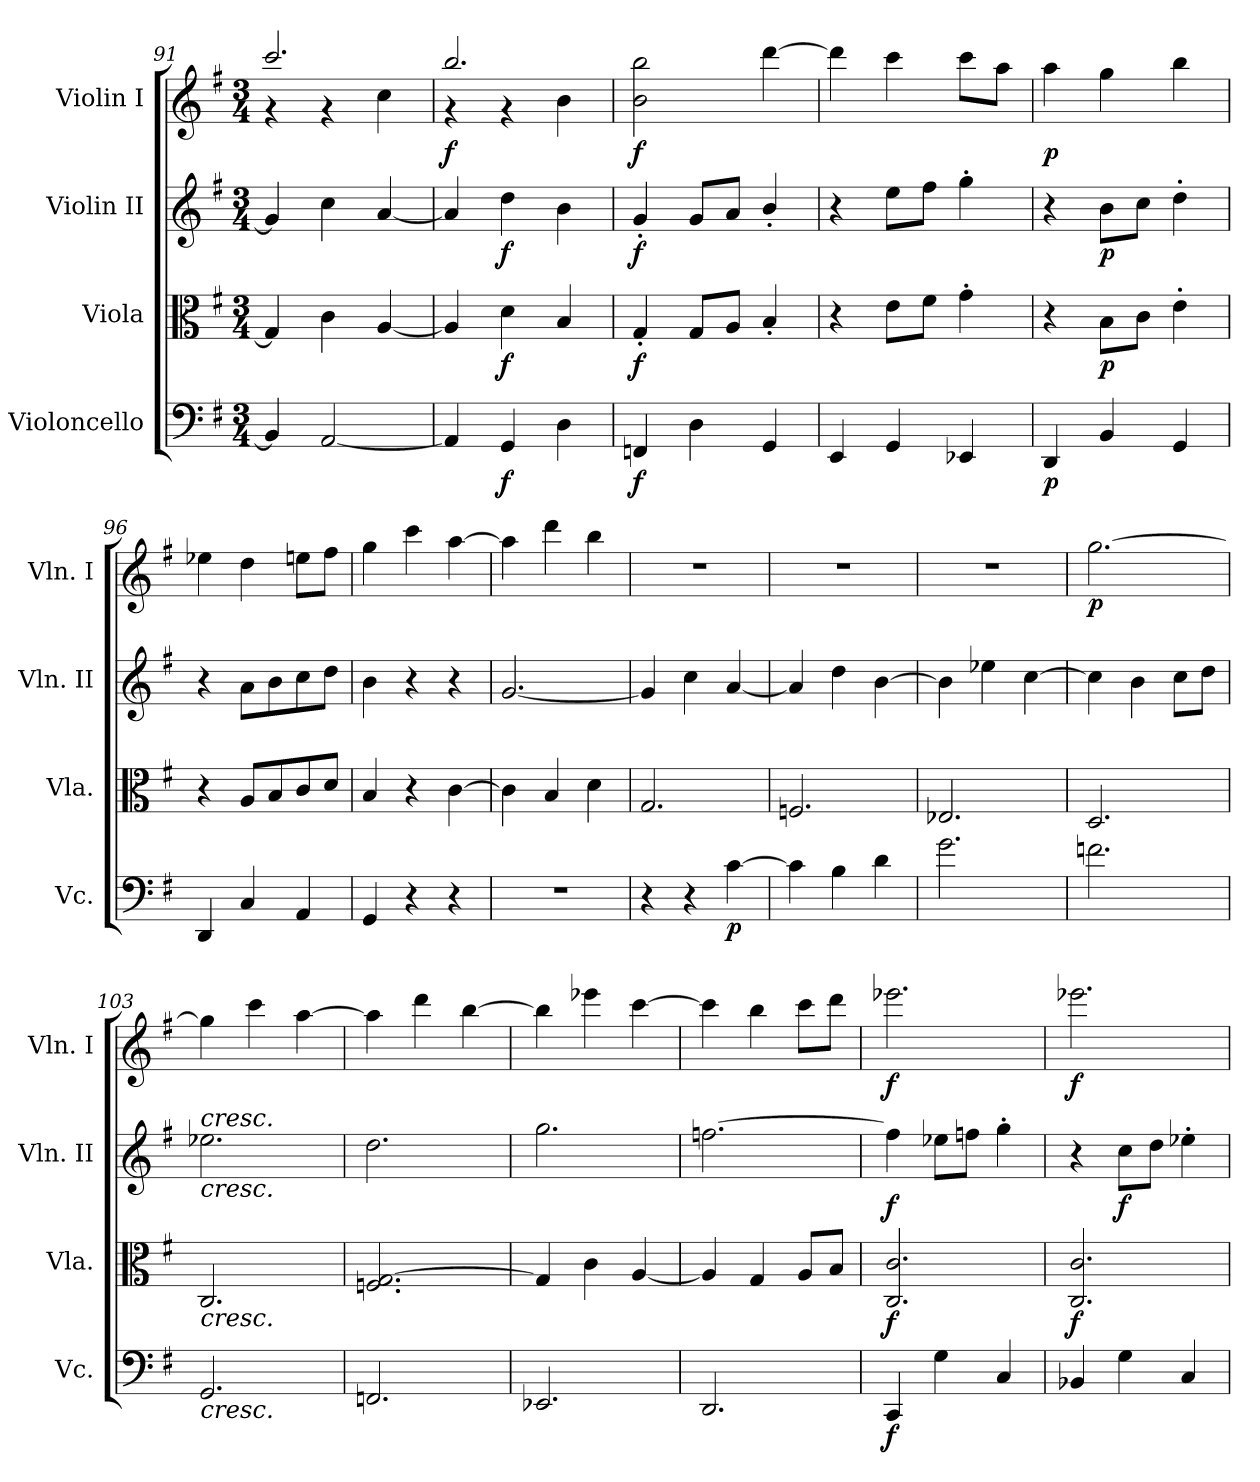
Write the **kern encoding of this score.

**kern	**dynam	**kern	**dynam	**kern	**dynam	**kern	**dynam
*part4	*part4	*part3	*part3	*part2	*part2	*part1	*part1
*staff4	*staff4	*staff3	*staff3	*staff2	*staff2	*staff1	*staff1
*I"Violoncello	*	*I"Viola	*	*I"Violin II	*	*I"Violin I	*
*I'Vc.	*	*I'Vla.	*	*I'Vln. II	*	*I'Vln. I	*
*clefF4	*	*clefC3	*	*clefG2	*	*clefG2	*
*k[f#]	*	*k[f#]	*	*k[f#]	*	*k[f#]	*
*G:	*	*G:	*	*G:	*	*G:	*
*M3/4	*	*M3/4	*	*M3/4	*	*M3/4	*
=91	=91	=91	=91	=91	=91	=91	=91
*	*	*	*	*	*	*^	*
4BB/]	.	4G/]	.	4g/]	.	2.ccc/	4r	.
[2AA/	.	4c\	.	4cc\	.	.	4r	.
.	.	[4A/	.	[4a/	.	.	4cc\	.
!!LO:PB:g=z	!!
=92	=92	=92	=92	=92	=92	=92	=92	=92
!	!	!	!	!	!	!	!	!LO:DY:b
4AA/]	.	4A/]	.	4a/]	.	2.bb/	4r	f
!	!LO:DY:b	!	!LO:DY:b	!	!LO:DY:b	!	!	!
4GG/	f	4d\	f	4dd\	f	.	4r	.
4D\	.	4B/	.	4b\	.	.	4b\	.
=93	=93	=93	=93	=93	=93	=93	=93	=93
!	!LO:DY:b	!	!LO:DY:b	!	!LO:DY:b	!	!	!LO:DY:b
*	*	*	*	*	*	*v	*v	*
4FFn/	f	4G'/	f	4g'/	f	2b\ 2bb\	f
4D\	.	8G/L	.	8g/L	.	.	.
.	.	8A/J	.	8a/J	.	.	.
4GG/	.	4B'/	.	4b'/	.	[4ddd\	.
=94	=94	=94	=94	=94	=94	=94	=94
4EE/	.	4r	.	4r	.	4ddd\]	.
4GG/	.	8e\L	.	8ee\L	.	4ccc\	.
.	.	8f#\J	.	8ff#\J	.	.	.
4EE-X/	.	4g'\	.	4gg'\	.	8ccc\L	.
.	.	.	.	.	.	8aa\J	.
=95	=95	=95	=95	=95	=95	=95	=95
!	!LO:DY:b	!	!	!	!	!	!LO:DY:b
4DD/	p	4r	.	4r	.	4aa\	p
!	!	!	!LO:DY:b	!	!LO:DY:b	!	!
4BB/	.	8B\L	p	8b\L	p	4gg\	.
.	.	8c\J	.	8cc\J	.	.	.
4GG/	.	4e'\	.	4dd'\	.	4bb\	.
=96	=96	=96	=96	=96	=96	=96	=96
4DD/	.	4r	.	4r	.	4ee-X\	.
4C/	.	8A/L	.	8a\L	.	4dd\	.
.	.	8B/	.	8b\	.	.	.
4AA/	.	8c/	.	8cc\	.	8een\L	.
.	.	8d/J	.	8dd\J	.	8ff#\J	.
=97	=97	=97	=97	=97	=97	=97	=97
4GG/	.	4B/	.	4b\	.	4gg\	.
4r	.	4r	.	4r	.	4ccc\	.
4r	.	[4c\	.	4r	.	[4aa\	.
=98	=98	=98	=98	=98	=98	=98	=98
2.r	.	4c\]	.	[2.g/	.	4aa\]	.
.	.	4B/	.	.	.	4ddd\	.
.	.	4d\	.	.	.	4bb\	.
!!LO:LB:g=z
=99	=99	=99	=99	=99	=99	=99	=99
4r	.	2.G/	.	4g/]	.	2.r	.
4r	.	.	.	4cc\	.	.	.
!	!LO:DY:b	!	!	!	!	!	!
[4c\	p	.	.	[4a/	.	.	.
=100	=100	=100	=100	=100	=100	=100	=100
4c\]	.	2.Fn/	.	4a/]	.	2.r	.
4B\	.	.	.	4dd\	.	.	.
4d\	.	.	.	[4b\	.	.	.
=101	=101	=101	=101	=101	=101	=101	=101
2.g\	.	2.E-X/	.	4b\]	.	2.r	.
.	.	.	.	4ee-X\	.	.	.
.	.	.	.	[4cc\	.	.	.
=102	=102	=102	=102	=102	=102	=102	=102
!	!	!	!	!	!	!	!LO:DY:b
2.fn\	.	2.D/	.	4cc\]	.	[2.gg\	p
.	.	.	.	4b\	.	.	.
.	.	.	.	8cc\L	.	.	.
.	.	.	.	8dd\J	.	.	.
=103	=103	=103	=103	=103	=103	=103	=103
!	!	!	!	!LO:TX:a:i:t=cresc.	!	!	!
!	!	!	!	!LO:TX:b:i:t=cresc.	!	!	!
!	!	!LO:TX:b:i:t=cresc.	!	!	!	!	!
!LO:TX:b:i:t=cresc.	!	!	!	!	!	!	!
2.GG/	.	2.C/	.	2.ee-X\	.	4gg\]	.
.	.	.	.	.	.	4ccc\	.
.	.	.	.	.	.	[4aa\	.
=104	=104	=104	=104	=104	=104	=104	=104
2.FFn/	.	2.Fn/ [2.G/	.	2.dd\	.	4aa\]	.
.	.	.	.	.	.	4ddd\	.
.	.	.	.	.	.	[4bb\	.
=105	=105	=105	=105	=105	=105	=105	=105
2.EE-X/	.	4G/]	.	2.gg\	.	4bb\]	.
.	.	4c\	.	.	.	4eee-X\	.
.	.	[4A/	.	.	.	[4ccc\	.
!!LO:LB:g=z
=106	=106	=106	=106	=106	=106	=106	=106
2.DD/	.	4A/]	.	[2.ffn\	.	4ccc\]	.
.	.	4G/	.	.	.	4bb\	.
.	.	8A/L	.	.	.	8ccc\L	.
.	.	8B/J	.	.	.	8ddd\J	.
=107	=107	=107	=107	=107	=107	=107	=107
!	!LO:DY:b	!	!LO:DY:b	!	!LO:DY:b	!	!LO:DY:b
4CC/	f	2.C/ 2.c/	f	4ff\]	f	2.eee-X\	f
4G\	.	.	.	8ee-X\L	.	.	.
.	.	.	.	8ffn\J	.	.	.
4C/	.	.	.	4gg'\	.	.	.
=108	=108	=108	=108	=108	=108	=108	=108
!	!	!	!LO:DY:b	!	!	!	!LO:DY:b
4BB-X/	.	2.C/ 2.c/	f	4r	.	2.eee-X\	f
!	!	!	!	!	!LO:DY:b	!	!
4G\	.	.	.	8cc\L	f	.	.
.	.	.	.	8dd\J	.	.	.
4C/	.	.	.	4ee-X'\	.	.	.
=	=	=	=	=	=	=	=
*-	*-	*-	*-	*-	*-	*-	*-
